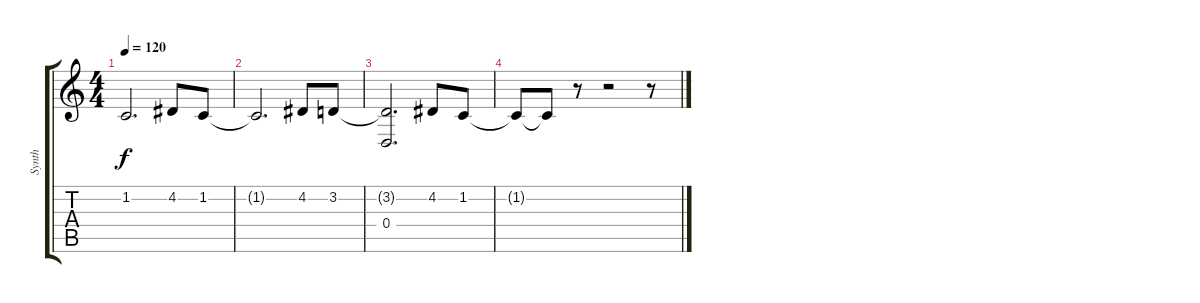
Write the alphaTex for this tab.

\track ("Synth" "Synth") {instrument stringensemble1}
\staff {score tabs}
\tuning (E4 B3 G3 D3 A2 E2) {hide}
\ts (4 4)
\tempo 120
\clef g2
\ks c
1.2.2{d dy f} 4.2.8 1.2.8 |
1.2{t}.2{d} 4.2.8 3.2.8 |
(3.2{t} 0.4).2{d} 4.2.8 1.2.8 |
1.2{t}.8{volume 0} 1.2{t}.8 r.8 r.2 r.8
